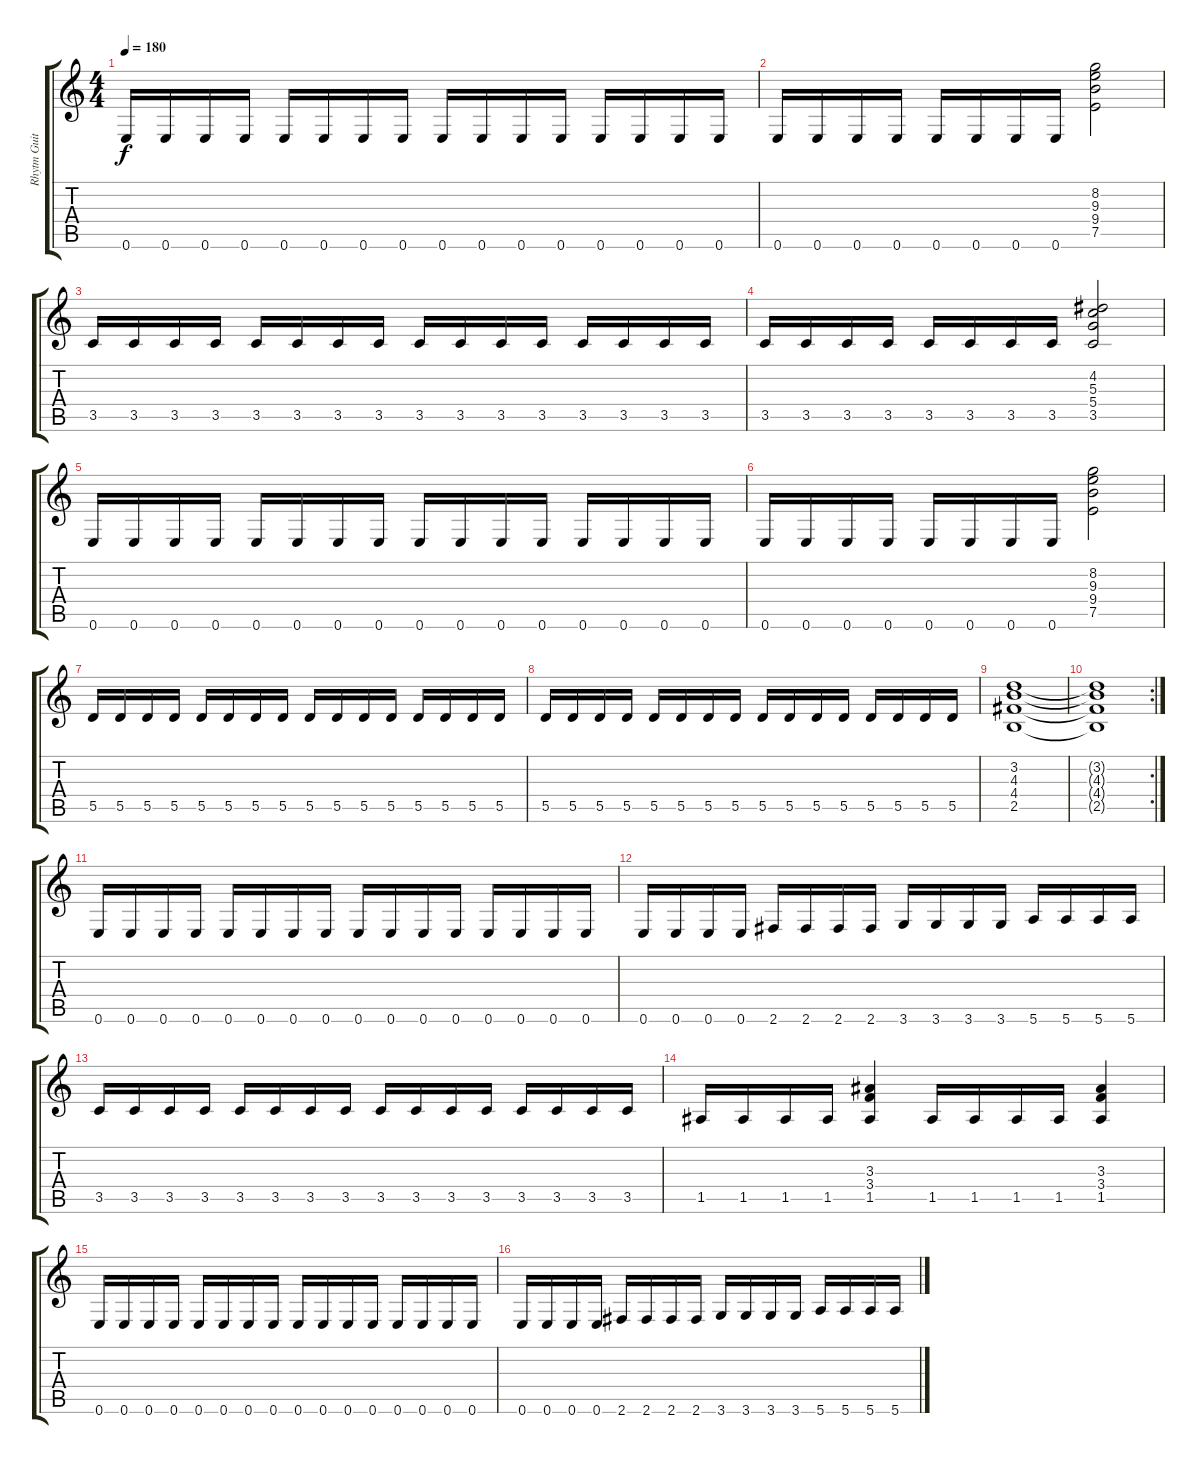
\track ("Rhytm Guitar" "Rhytm Guit") {instrument distortionguitar}
\staff {score tabs}
\tuning (E4 B3 G3 D3 A2 E2) {hide}
\ts (4 4)
\tempo 180
\clef g2
\ks c
0.6.16{dy f} 0.6.16 0.6.16 0.6.16 0.6.16 0.6.16 0.6.16 0.6.16 0.6.16 0.6.16 0.6.16 0.6.16 0.6.16 0.6.16 0.6.16 0.6.16 |
0.6.16 0.6.16 0.6.16 0.6.16 0.6.16 0.6.16 0.6.16 0.6.16 (8.2 9.3 9.4 7.5).2 |
3.5.16 3.5.16 3.5.16 3.5.16 3.5.16 3.5.16 3.5.16 3.5.16 3.5.16 3.5.16 3.5.16 3.5.16 3.5.16 3.5.16 3.5.16 3.5.16 |
3.5.16 3.5.16 3.5.16 3.5.16 3.5.16 3.5.16 3.5.16 3.5.16 (4.2 5.3 5.4 3.5).2 |
0.6.16 0.6.16 0.6.16 0.6.16 0.6.16 0.6.16 0.6.16 0.6.16 0.6.16 0.6.16 0.6.16 0.6.16 0.6.16 0.6.16 0.6.16 0.6.16 |
0.6.16 0.6.16 0.6.16 0.6.16 0.6.16 0.6.16 0.6.16 0.6.16 (8.2 9.3 9.4 7.5).2 |
5.5.16 5.5.16 5.5.16 5.5.16 5.5.16 5.5.16 5.5.16 5.5.16 5.5.16 5.5.16 5.5.16 5.5.16 5.5.16 5.5.16 5.5.16 5.5.16 |
5.5.16 5.5.16 5.5.16 5.5.16 5.5.16 5.5.16 5.5.16 5.5.16 5.5.16 5.5.16 5.5.16 5.5.16 5.5.16 5.5.16 5.5.16 5.5.16 |
(3.2 4.3 4.4 2.5).1 |
\rc 2
(3.2{t} 4.3{t} 4.4{t} 2.5{t}).1 |
0.6.16 0.6.16 0.6.16 0.6.16 0.6.16 0.6.16 0.6.16 0.6.16 0.6.16 0.6.16 0.6.16 0.6.16 0.6.16 0.6.16 0.6.16 0.6.16 |
0.6.16 0.6.16 0.6.16 0.6.16 2.6.16 2.6.16 2.6.16 2.6.16 3.6.16 3.6.16 3.6.16 3.6.16 5.6.16 5.6.16 5.6.16 5.6.16 |
3.5.16 3.5.16 3.5.16 3.5.16 3.5.16 3.5.16 3.5.16 3.5.16 3.5.16 3.5.16 3.5.16 3.5.16 3.5.16 3.5.16 3.5.16 3.5.16 |
1.5.16 1.5.16 1.5.16 1.5.16 (3.3 3.4 1.5).4 1.5.16 1.5.16 1.5.16 1.5.16 (3.3 3.4 1.5).4 |
0.6.16 0.6.16 0.6.16 0.6.16 0.6.16 0.6.16 0.6.16 0.6.16 0.6.16 0.6.16 0.6.16 0.6.16 0.6.16 0.6.16 0.6.16 0.6.16 |
0.6.16 0.6.16 0.6.16 0.6.16 2.6.16 2.6.16 2.6.16 2.6.16 3.6.16 3.6.16 3.6.16 3.6.16 5.6.16 5.6.16 5.6.16 5.6.16
